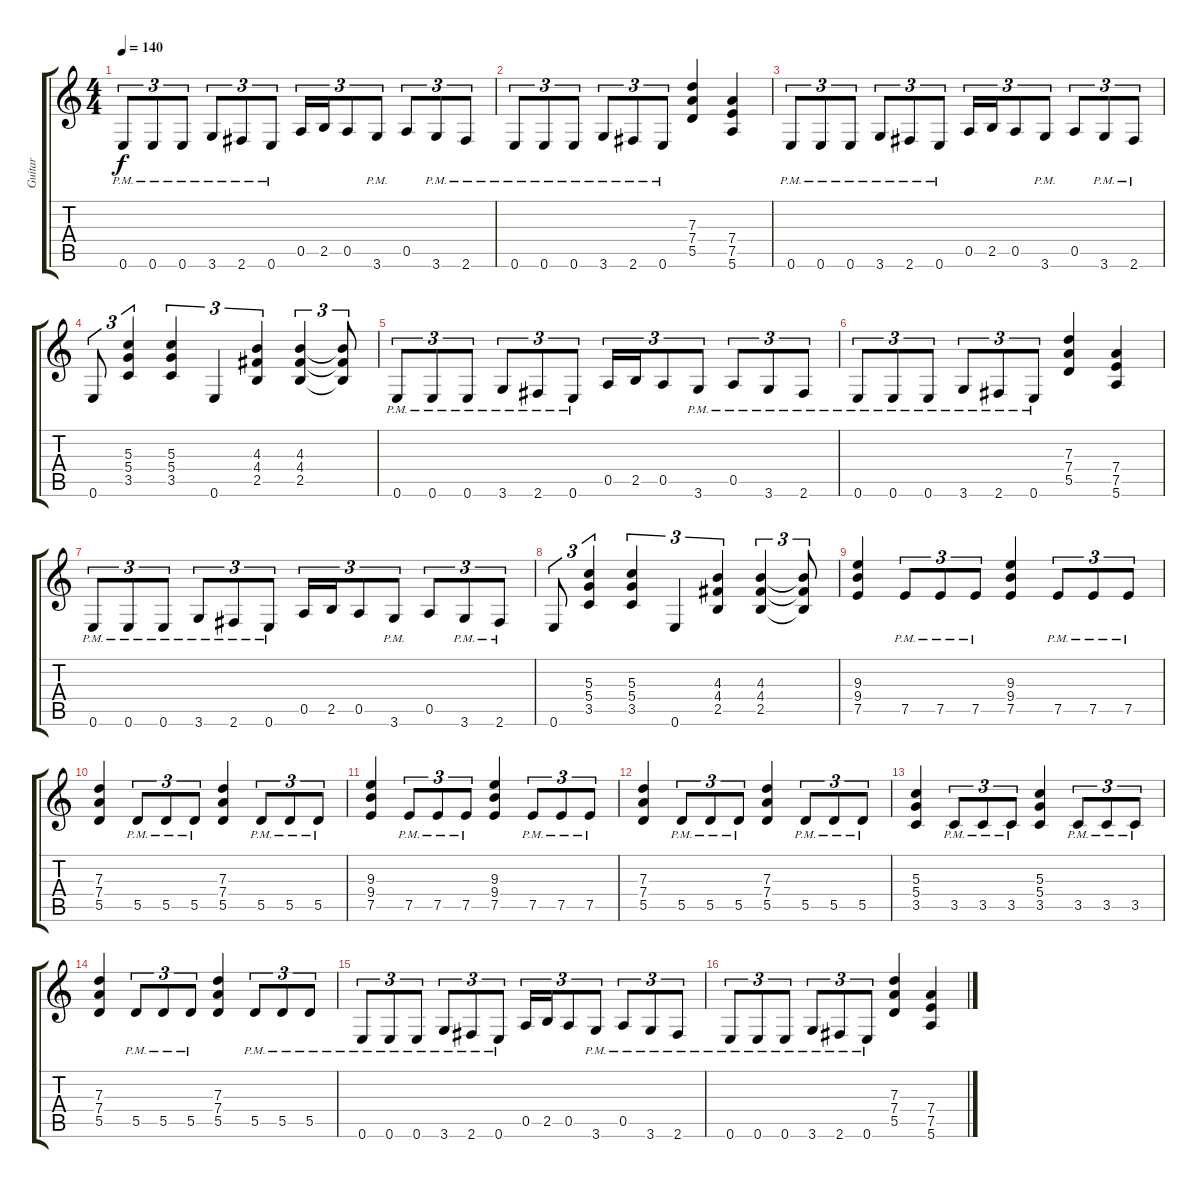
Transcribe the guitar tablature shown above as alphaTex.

\track ("Guitar" "Guitar") {instrument overdrivenguitar}
\staff {score tabs}
\tuning (E4 B3 G3 D3 A2 E2) {hide}
\ts (4 4)
\tempo 140
\clef g2
\ks c
0.6{pm}.8{tu (3 2) dy f instrument overdrivenguitar} 0.6{pm}.8{tu (3 2)} 0.6{pm}.8{tu (3 2)} 3.6{pm}.8{tu (3 2)} 2.6{pm}.8{tu (3 2)} 0.6{pm}.8{tu (3 2)} 0.5.16{tu (3 2)} 2.5.16{tu (3 2)} 0.5.8{tu (3 2)} 3.6{pm}.8{tu (3 2)} 0.5.8{tu (3 2)} 3.6{pm}.8{tu (3 2)} 2.6{pm}.8{tu (3 2)} |
0.6{pm}.8{tu (3 2)} 0.6{pm}.8{tu (3 2)} 0.6{pm}.8{tu (3 2)} 3.6{pm}.8{tu (3 2)} 2.6{pm}.8{tu (3 2)} 0.6{pm}.8{tu (3 2)} (7.3 7.4 5.5).4 (7.4 7.5 5.6).4 |
0.6{pm}.8{tu (3 2)} 0.6{pm}.8{tu (3 2)} 0.6{pm}.8{tu (3 2)} 3.6{pm}.8{tu (3 2)} 2.6{pm}.8{tu (3 2)} 0.6{pm}.8{tu (3 2)} 0.5.16{tu (3 2)} 2.5.16{tu (3 2)} 0.5.8{tu (3 2)} 3.6{pm}.8{tu (3 2)} 0.5.8{tu (3 2)} 3.6{pm}.8{tu (3 2)} 2.6{pm}.8{tu (3 2)} |
0.6.8{tu (3 2)} (5.3 5.4 3.5).4{tu (3 2)} (5.3 5.4 3.5).4{tu (3 2)} 0.6.4{tu (3 2)} (4.3 4.4 2.5).4{tu (3 2)} (4.3 4.4 2.5).4{tu (3 2)} (4.3{t} 4.4{t} 2.5{t}).8{tu (3 2)} |
0.6{pm}.8{tu (3 2)} 0.6{pm}.8{tu (3 2)} 0.6{pm}.8{tu (3 2)} 3.6{pm}.8{tu (3 2)} 2.6{pm}.8{tu (3 2)} 0.6{pm}.8{tu (3 2)} 0.5.16{tu (3 2)} 2.5.16{tu (3 2)} 0.5.8{tu (3 2)} 3.6{pm}.8{tu (3 2)} 0.5{pm}.8{tu (3 2)} 3.6{pm}.8{tu (3 2)} 2.6{pm}.8{tu (3 2)} |
0.6{pm}.8{tu (3 2)} 0.6{pm}.8{tu (3 2)} 0.6{pm}.8{tu (3 2)} 3.6{pm}.8{tu (3 2)} 2.6{pm}.8{tu (3 2)} 0.6{pm}.8{tu (3 2)} (7.3 7.4 5.5).4 (7.4 7.5 5.6).4 |
0.6{pm}.8{tu (3 2)} 0.6{pm}.8{tu (3 2)} 0.6{pm}.8{tu (3 2)} 3.6{pm}.8{tu (3 2)} 2.6{pm}.8{tu (3 2)} 0.6{pm}.8{tu (3 2)} 0.5.16{tu (3 2)} 2.5.16{tu (3 2)} 0.5.8{tu (3 2)} 3.6{pm}.8{tu (3 2)} 0.5.8{tu (3 2)} 3.6{pm}.8{tu (3 2)} 2.6{pm}.8{tu (3 2)} |
0.6.8{tu (3 2)} (5.3 5.4 3.5).4{tu (3 2)} (5.3 5.4 3.5).4{tu (3 2)} 0.6.4{tu (3 2)} (4.3 4.4 2.5).4{tu (3 2)} (4.3 4.4 2.5).4{tu (3 2)} (4.3{t} 4.4{t} 2.5{t}).8{tu (3 2)} |
(9.3 9.4 7.5).4{balance 9} 7.5{pm}.8{tu (3 2)} 7.5{pm}.8{tu (3 2)} 7.5{pm}.8{tu (3 2)} (9.3 9.4 7.5).4 7.5{pm}.8{tu (3 2)} 7.5{pm}.8{tu (3 2)} 7.5{pm}.8{tu (3 2)} |
(7.3 7.4 5.5).4 5.5{pm}.8{tu (3 2)} 5.5{pm}.8{tu (3 2)} 5.5{pm}.8{tu (3 2)} (7.3 7.4 5.5).4 5.5{pm}.8{tu (3 2)} 5.5{pm}.8{tu (3 2)} 5.5{pm}.8{tu (3 2)} |
(9.3 9.4 7.5).4 7.5{pm}.8{tu (3 2)} 7.5{pm}.8{tu (3 2)} 7.5{pm}.8{tu (3 2)} (9.3 9.4 7.5).4 7.5{pm}.8{tu (3 2)} 7.5{pm}.8{tu (3 2)} 7.5{pm}.8{tu (3 2)} |
(7.3 7.4 5.5).4 5.5{pm}.8{tu (3 2)} 5.5{pm}.8{tu (3 2)} 5.5{pm}.8{tu (3 2)} (7.3 7.4 5.5).4 5.5{pm}.8{tu (3 2)} 5.5{pm}.8{tu (3 2)} 5.5{pm}.8{tu (3 2)} |
(5.3 5.4 3.5).4 3.5{pm}.8{tu (3 2)} 3.5{pm}.8{tu (3 2)} 3.5{pm}.8{tu (3 2)} (5.3 5.4 3.5).4 3.5{pm}.8{tu (3 2)} 3.5{pm}.8{tu (3 2)} 3.5{pm}.8{tu (3 2)} |
(7.3 7.4 5.5).4 5.5{pm}.8{tu (3 2)} 5.5{pm}.8{tu (3 2)} 5.5{pm}.8{tu (3 2)} (7.3 7.4 5.5).4 5.5{pm}.8{tu (3 2)} 5.5{pm}.8{tu (3 2)} 5.5{pm}.8{tu (3 2)} |
0.6{pm}.8{tu (3 2) balance 7} 0.6{pm}.8{tu (3 2)} 0.6{pm}.8{tu (3 2)} 3.6{pm}.8{tu (3 2)} 2.6{pm}.8{tu (3 2)} 0.6{pm}.8{tu (3 2)} 0.5.16{tu (3 2)} 2.5.16{tu (3 2)} 0.5.8{tu (3 2)} 3.6{pm}.8{tu (3 2)} 0.5{pm}.8{tu (3 2)} 3.6{pm}.8{tu (3 2)} 2.6{pm}.8{tu (3 2)} |
0.6{pm}.8{tu (3 2)} 0.6{pm}.8{tu (3 2)} 0.6{pm}.8{tu (3 2)} 3.6{pm}.8{tu (3 2)} 2.6{pm}.8{tu (3 2)} 0.6{pm}.8{tu (3 2)} (7.3 7.4 5.5).4 (7.4 7.5 5.6).4
